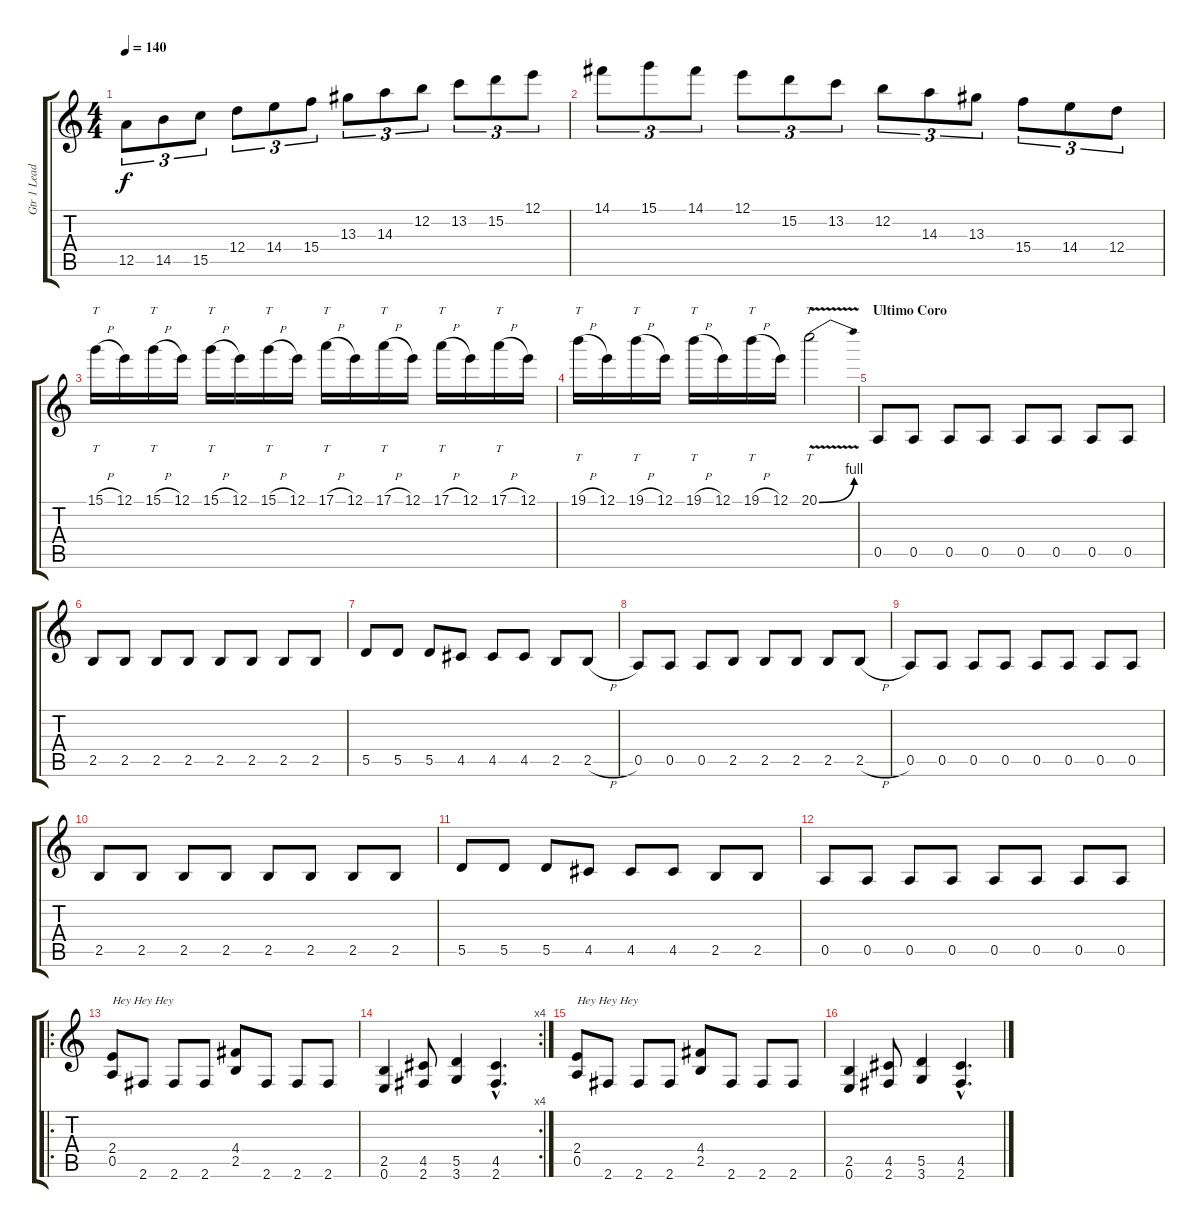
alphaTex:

\track ("Gtr 1 Lead" "Gtr 1 Lead") {instrument distortionguitar}
\staff {score tabs}
\tuning (E4 B3 G3 D3 A2 E2) {hide}
\ts (4 4)
\tempo 140
\clef g2
\ks c
12.5.8{tu (3 2) dy f} 14.5.8{tu (3 2)} 15.5.8{tu (3 2)} 12.4.8{tu (3 2)} 14.4.8{tu (3 2)} 15.4.8{tu (3 2)} 13.3.8{tu (3 2)} 14.3.8{tu (3 2)} 12.2.8{tu (3 2)} 13.2.8{tu (3 2)} 15.2.8{tu (3 2)} 12.1.8{tu (3 2)} |
14.1.8{tu (3 2)} 15.1.8{tu (3 2)} 14.1.8{tu (3 2)} 12.1.8{tu (3 2)} 15.2.8{tu (3 2)} 13.2.8{tu (3 2)} 12.2.8{tu (3 2)} 14.3.8{tu (3 2)} 13.3.8{tu (3 2)} 15.4.8{tu (3 2)} 14.4.8{tu (3 2)} 12.4.8{tu (3 2)} |
15.1{h}.16{tt} 12.1.16 15.1{h}.16{tt} 12.1.16 15.1{h}.16{tt} 12.1.16 15.1{h}.16{tt} 12.1.16 17.1{h}.16{tt} 12.1.16 17.1{h}.16{tt} 12.1.16 17.1{h}.16{tt} 12.1.16 17.1{h}.16{tt} 12.1.16 |
19.1{h}.16{tt} 12.1.16 19.1{h}.16{tt} 12.1.16 19.1{h}.16{tt} 12.1.16 19.1{h}.16{tt} 12.1.16 20.1{be (bend 0 0 60 4) v}.2{tt} |
\section ("" "Ultimo Coro")
0.5.8 0.5.8 0.5.8 0.5.8 0.5.8 0.5.8 0.5.8 0.5.8 |
2.5.8 2.5.8 2.5.8 2.5.8 2.5.8 2.5.8 2.5.8 2.5.8 |
5.5.8 5.5.8 5.5.8 4.5.8 4.5.8 4.5.8 2.5.8 2.5{h}.8 |
0.5.8 0.5.8 0.5.8 2.5.8 2.5.8 2.5.8 2.5.8 2.5{h}.8 |
0.5.8 0.5.8 0.5.8 0.5.8 0.5.8 0.5.8 0.5.8 0.5.8 |
2.5.8 2.5.8 2.5.8 2.5.8 2.5.8 2.5.8 2.5.8 2.5.8 |
5.5.8 5.5.8 5.5.8 4.5.8 4.5.8 4.5.8 2.5.8 2.5.8 |
0.5.8 0.5.8 0.5.8 0.5.8 0.5.8 0.5.8 0.5.8 0.5.8 |
\ro
(2.4 0.5).8{txt "Hey Hey Hey"} 2.6.8 2.6.8 2.6.8 (4.4 2.5).8 2.6.8 2.6.8 2.6.8 |
\rc 4
(2.5 0.6).4 (4.5 2.6).8 (5.5 3.6).4 (4.5{hac} 2.6{hac}).4{d} |
(2.4 0.5).8{txt "Hey Hey Hey"} 2.6.8 2.6.8 2.6.8 (4.4 2.5).8 2.6.8 2.6.8 2.6.8 |
(2.5 0.6).4 (4.5 2.6).8 (5.5 3.6).4 (4.5{hac} 2.6{hac}).4{d}
